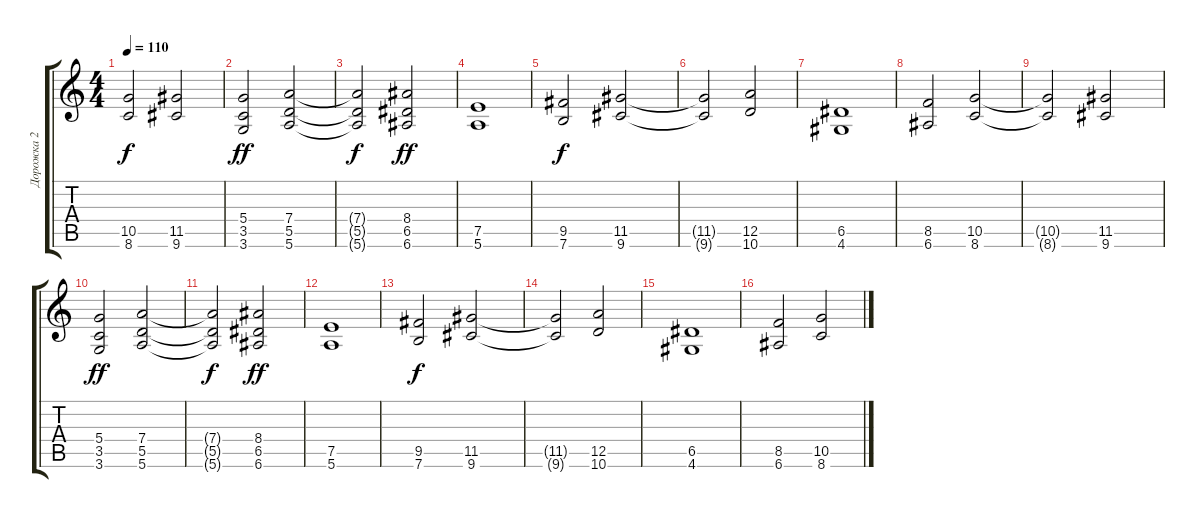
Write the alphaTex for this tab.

\track ("Дорожка 2" "Дорожка 2") {instrument overdrivenguitar}
\staff {score tabs}
\tuning (E4 B3 G3 D3 A2 E2) {hide}
\ts (4 4)
\tempo 110
\clef g2
\ks c
(10.5{t} 8.6{t}).2{dy f} (11.5 9.6).2 |
(5.4 3.5 3.6).2{dy ff} (7.4 5.5 5.6).2 |
(7.4{t} 5.5{t} 5.6{t}).2{dy f} (8.4 6.5 6.6).2{dy ff} |
(7.5 5.6).1 |
(9.5 7.6).2{dy f} (11.5 9.6).2 |
(11.5{t} 9.6{t}).2 (12.5 10.6).2 |
(6.5 4.6).1 |
(8.5 6.6).2 (10.5 8.6).2 |
(10.5{t} 8.6{t}).2 (11.5 9.6).2 |
(5.4 3.5 3.6).2{dy ff} (7.4 5.5 5.6).2 |
(7.4{t} 5.5{t} 5.6{t}).2{dy f} (8.4 6.5 6.6).2{dy ff} |
(7.5 5.6).1 |
(9.5 7.6).2{dy f} (11.5 9.6).2 |
(11.5{t} 9.6{t}).2 (12.5 10.6).2 |
(6.5 4.6).1 |
(8.5 6.6).2 (10.5 8.6).2
